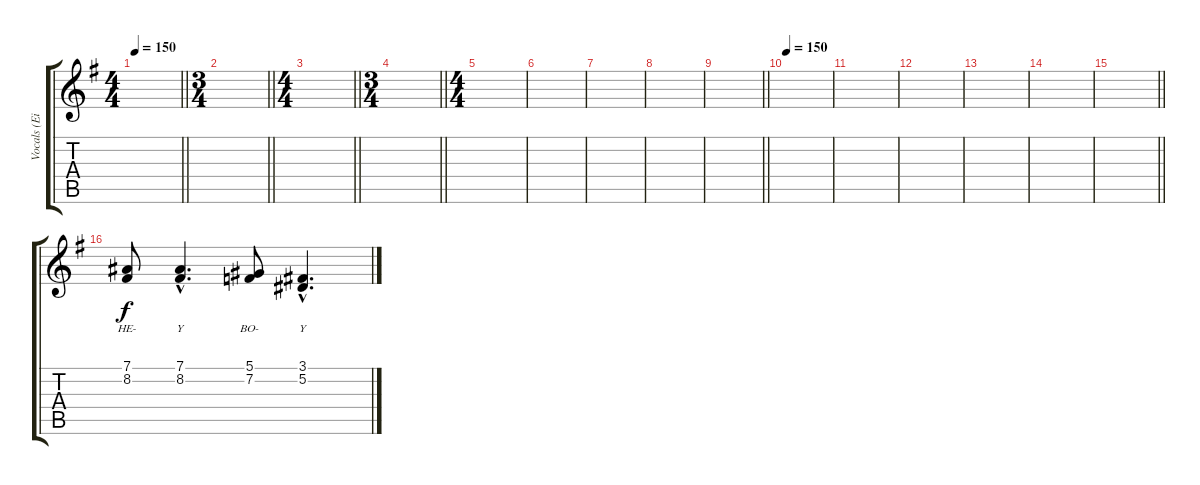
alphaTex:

\track ("Vocals (Eizo)" "Vocals (Ei") {instrument flute}
\staff {score tabs}
\tuning (Eb4 Bb3 Gb3 Db3 Ab2 Eb2) {hide}
\ts (4 4)
\tempo 150
\tempo 120
\tempo 150
\clef g2
\barLineRight lightlight
\ks g
|
\ts (3 4)
\barLineRight lightlight
|
\ts (4 4)
\barLineRight lightlight
|
\ts (3 4)
\barLineRight lightlight
|
\ts (4 4)
|
|
|
|
\barLineRight lightlight
|
\tempo 150
|
|
|
|
|
\barLineRight lightlight
|
(7.1 8.2).8{lyrics (0 "HE-") lyrics (1 "") lyrics (2 "") lyrics (3 "") lyrics (4 "")} (7.1{hac} 8.2{hac}).4{d lyrics (0 "Y") lyrics (1 "") lyrics (2 "") lyrics (3 "") lyrics (4 "")} (5.1 7.2).8{lyrics (0 "BO-") lyrics (1 "") lyrics (2 "") lyrics (3 "") lyrics (4 "")} (3.1{hac} 5.2{hac}).4{d lyrics (0 "Y") lyrics (1 "") lyrics (2 "") lyrics (3 "") lyrics (4 "")}
